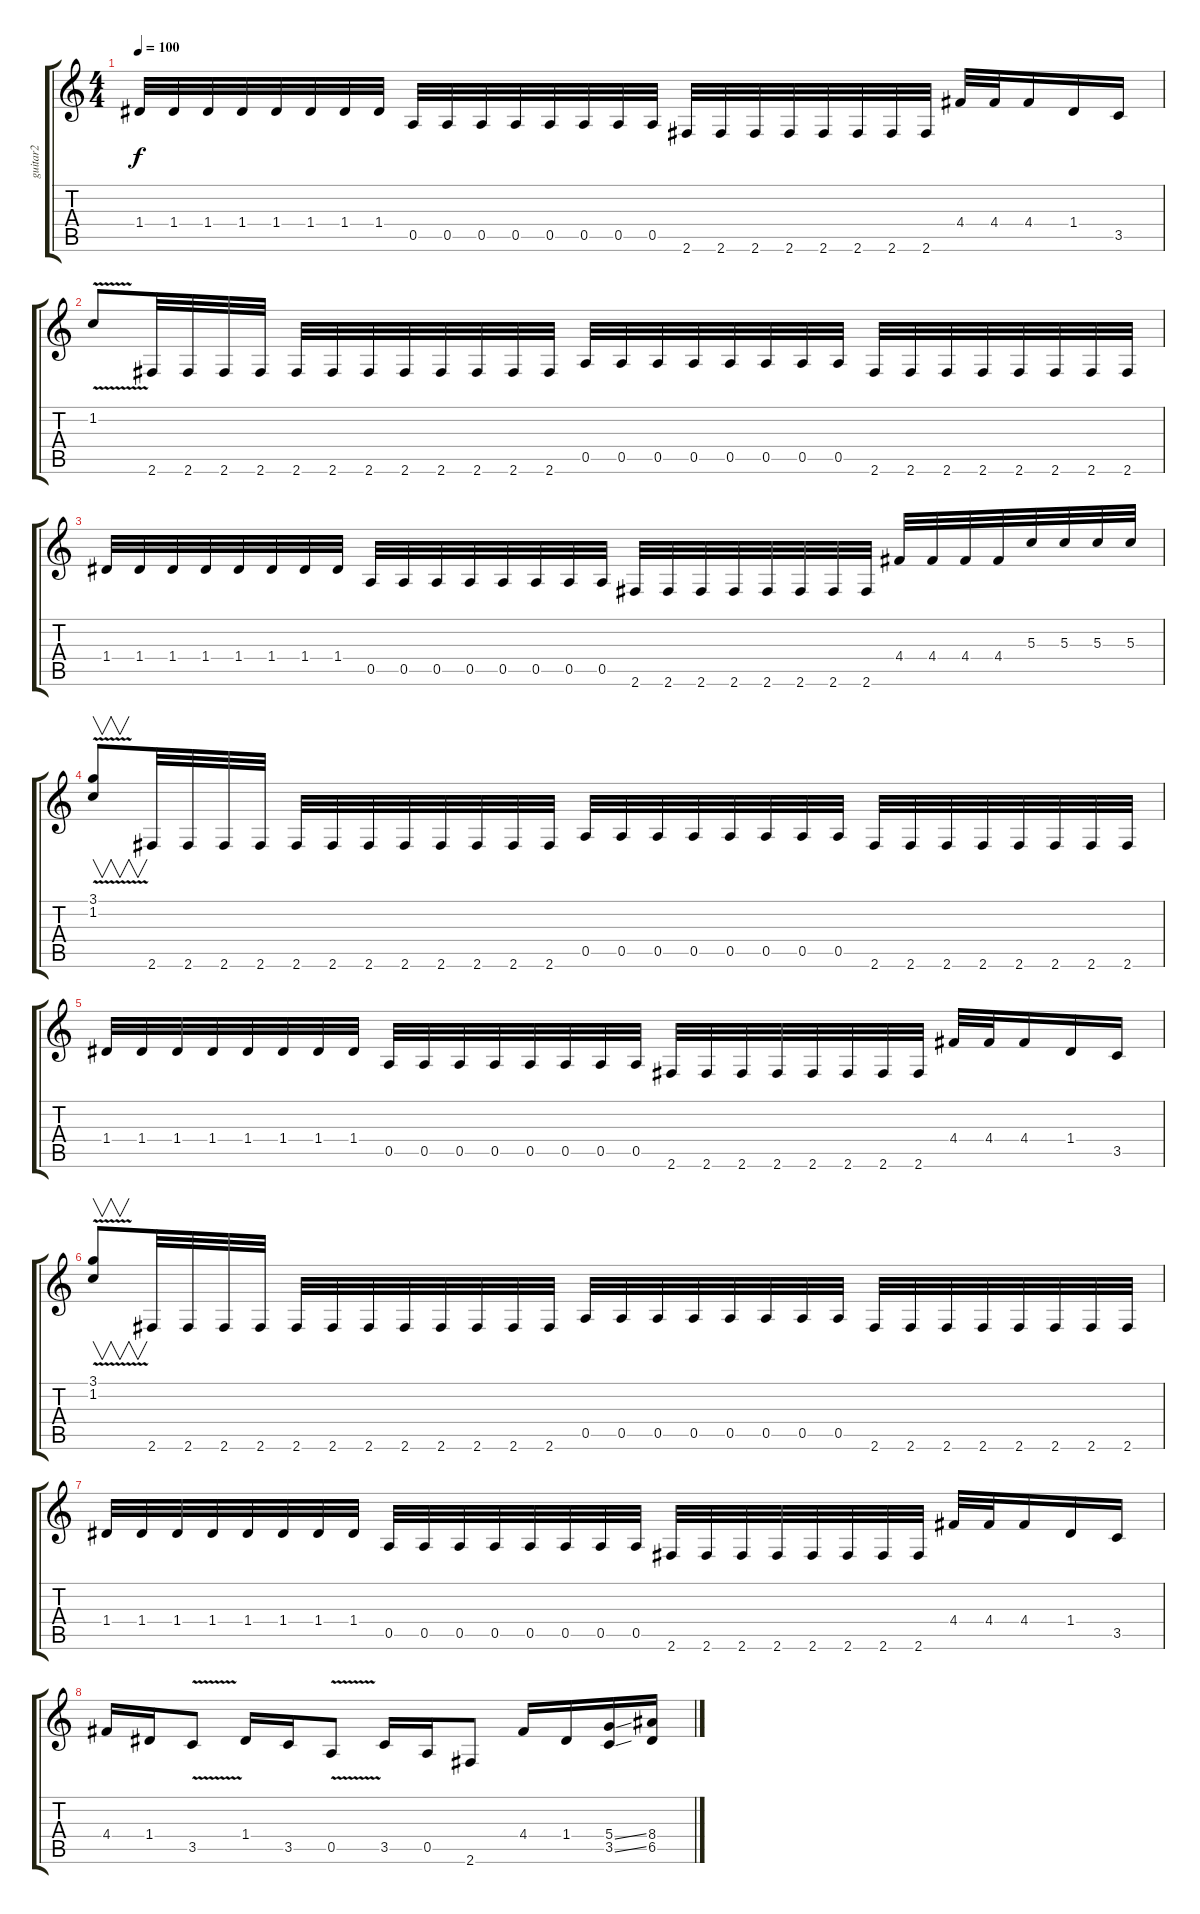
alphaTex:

\track ("guitar2" "guitar2") {instrument distortionguitar}
\staff {score tabs}
\tuning (E4 B3 G3 D3 A2 E2) {hide}
\ts (4 4)
\tempo 100
\clef g2
\ks c
1.4.32{dy f} 1.4.32 1.4.32 1.4.32 1.4.32 1.4.32 1.4.32 1.4.32 0.5.32 0.5.32 0.5.32 0.5.32 0.5.32 0.5.32 0.5.32 0.5.32 2.6.32 2.6.32 2.6.32 2.6.32 2.6.32 2.6.32 2.6.32 2.6.32 4.4.32 4.4.32 4.4.16 1.4.16 3.5.16 |
1.2{v}.8 2.6.32 2.6.32 2.6.32 2.6.32 2.6.32 2.6.32 2.6.32 2.6.32 2.6.32 2.6.32 2.6.32 2.6.32 0.5.32 0.5.32 0.5.32 0.5.32 0.5.32 0.5.32 0.5.32 0.5.32 2.6.32 2.6.32 2.6.32 2.6.32 2.6.32 2.6.32 2.6.32 2.6.32 |
1.4.32 1.4.32 1.4.32 1.4.32 1.4.32 1.4.32 1.4.32 1.4.32 0.5.32 0.5.32 0.5.32 0.5.32 0.5.32 0.5.32 0.5.32 0.5.32 2.6.32 2.6.32 2.6.32 2.6.32 2.6.32 2.6.32 2.6.32 2.6.32 4.4.32 4.4.32 4.4.32 4.4.32 5.3.32 5.3.32 5.3.32 5.3.32 |
(3.1 1.2{v}).8{v} 2.6.32 2.6.32 2.6.32 2.6.32 2.6.32 2.6.32 2.6.32 2.6.32 2.6.32 2.6.32 2.6.32 2.6.32 0.5.32 0.5.32 0.5.32 0.5.32 0.5.32 0.5.32 0.5.32 0.5.32 2.6.32 2.6.32 2.6.32 2.6.32 2.6.32 2.6.32 2.6.32 2.6.32 |
1.4.32 1.4.32 1.4.32 1.4.32 1.4.32 1.4.32 1.4.32 1.4.32 0.5.32 0.5.32 0.5.32 0.5.32 0.5.32 0.5.32 0.5.32 0.5.32 2.6.32 2.6.32 2.6.32 2.6.32 2.6.32 2.6.32 2.6.32 2.6.32 4.4.32 4.4.32 4.4.16 1.4.16 3.5.16 |
(3.1 1.2{v}).8{v} 2.6.32 2.6.32 2.6.32 2.6.32 2.6.32 2.6.32 2.6.32 2.6.32 2.6.32 2.6.32 2.6.32 2.6.32 0.5.32 0.5.32 0.5.32 0.5.32 0.5.32 0.5.32 0.5.32 0.5.32 2.6.32 2.6.32 2.6.32 2.6.32 2.6.32 2.6.32 2.6.32 2.6.32 |
1.4.32 1.4.32 1.4.32 1.4.32 1.4.32 1.4.32 1.4.32 1.4.32 0.5.32 0.5.32 0.5.32 0.5.32 0.5.32 0.5.32 0.5.32 0.5.32 2.6.32 2.6.32 2.6.32 2.6.32 2.6.32 2.6.32 2.6.32 2.6.32 4.4.32 4.4.32 4.4.16 1.4.16 3.5.16 |
4.4.16 1.4.16 3.5{v}.8 1.4.16 3.5.16 0.5{v}.8 3.5.16 0.5.16 2.6.8 4.4.16 1.4.16 (5.4{ss} 3.5{ss}).16 (8.4 6.5).16
